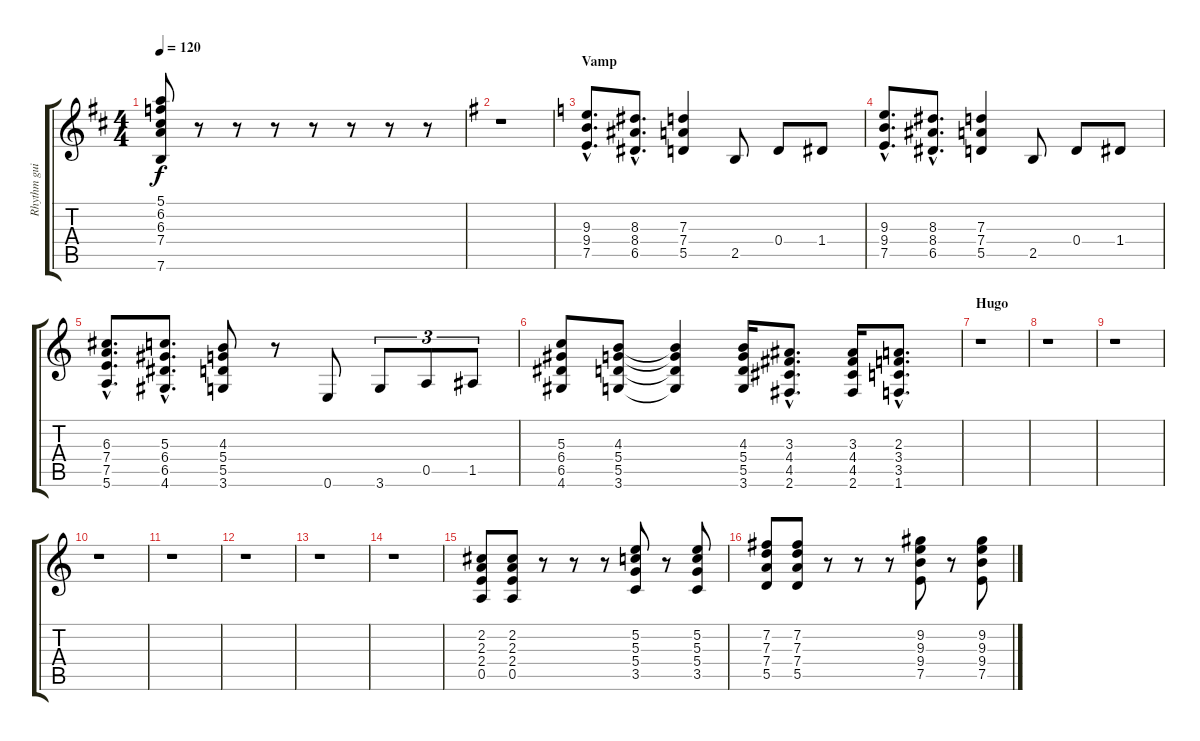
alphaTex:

\track ("Rhythm guitar" "Rhythm gui") {instrument electricguitarclean}
\staff {score tabs}
\tuning (E4 B3 G3 D3 A2 E2) {hide}
\ts (4 4)
\tempo 120
\clef g2
\ks d
(5.1 6.2 6.3 7.4 7.6).8{dy f} r.8 r.8 r.8 r.8 r.8 r.8 r.8 |
\ks eminor
r.1 |
\section ("" "Vamp")
\ks c
(9.3{hac} 9.4{hac} 7.5{hac}).8{d volume 10 instrument distortionguitar} (8.3{hac} 8.4{hac} 6.5{hac}).8{d} (7.3 7.4 5.5).4 2.5.8 0.4.8 1.4.8 |
(9.3{hac} 9.4{hac} 7.5{hac}).8{d instrument distortionguitar} (8.3{hac} 8.4{hac} 6.5{hac}).8{d} (7.3 7.4 5.5).4 2.5.8 0.4.8 1.4.8 |
(6.3{hac} 7.4{hac} 7.5{hac} 5.6{hac}).8{d} (5.3{hac} 6.4{hac} 6.5{hac} 4.6{hac}).8{d} (4.3 5.4 5.5 3.6).8 r.8 0.6.8 3.6.8{tu (3 2)} 0.5.8{tu (3 2)} 1.5.8{tu (3 2)} |
(5.3 6.4 6.5 4.6).8 (4.3 5.4 5.5 3.6).8 (4.3{t} 5.4{t} 5.5{t} 3.6{t}).4 (4.3 5.4 5.5 3.6).16 (3.3{hac} 4.4{hac} 4.5{hac} 2.6{hac}).8{d} (3.3 4.4 4.5 2.6).16 (2.3{hac} 3.4{hac} 3.5{hac} 1.6{hac}).8{d} |
\section ("" "Hugo")
r.1 |
r.1 |
r.1 |
r.1 |
r.1 |
r.1 |
r.1 |
r.1 |
(2.2 2.3 2.4 0.5).8 (2.2 2.3 2.4 0.5).8 r.8 r.8 r.8 (5.2 5.3 5.4 3.5).8 r.8 (5.2 5.3 5.4 3.5).8 |
(7.2 7.3 7.4 5.5).8 (7.2 7.3 7.4 5.5).8 r.8 r.8 r.8 (9.2 9.3 9.4 7.5).8 r.8 (9.2 9.3 9.4 7.5).8
